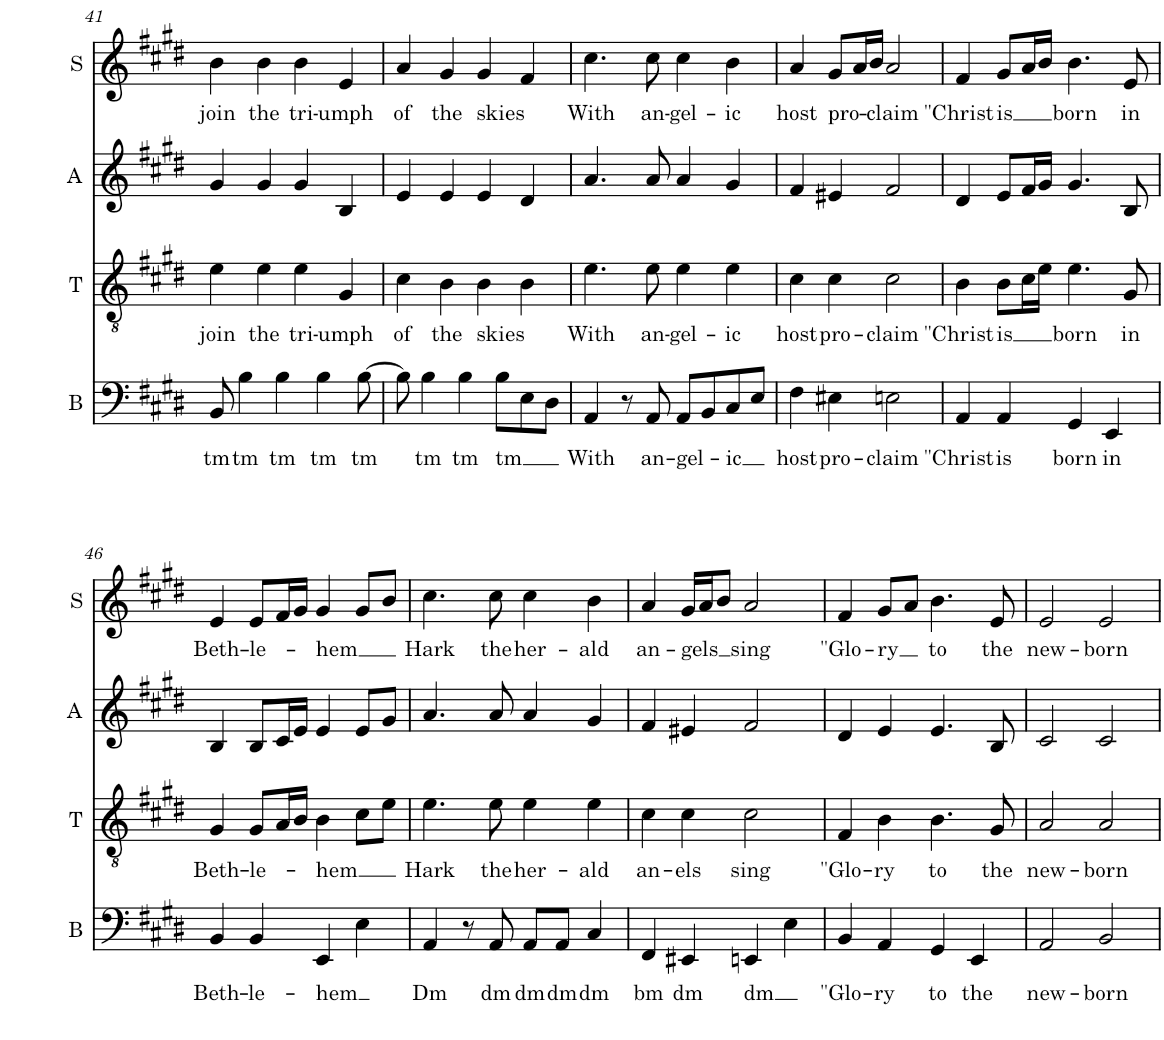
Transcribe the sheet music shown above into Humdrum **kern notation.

**kern	**text	**kern	**text	**kern	**kern	**text
*part4	*part4	*part3	*part3	*part2	*part1	*part1
*staff4	*staff4	*staff3	*staff3	*staff2	*staff1	*staff1
*I"Bass	*	*I"Tenor	*	*I"Alto	*I"Soprano	*
*I'B	*	*I'T	*	*I'A	*I'S	*
!!LO:PB:g=z
*clefF4	*	*clefGv2	*	*clefG2	*clefG2	*
*k[f#c#g#d#]	*	*k[f#c#g#d#]	*	*k[f#c#g#d#]	*k[f#c#g#d#]	*
*M4/4	*	*M4/4	*	*M4/4	*M4/4	*
=41	=41	=41	=41	=41	=41	=41
!	!LO:LY:b	!	!LO:LY:b	!	!	!LO:LY:b
8BB/	tm	4e\	join	4g#/	4b\	join
!	!LO:LY:b	!	!	!	!	!
4B\	tm	.	.	.	.	.
!	!	!	!LO:LY:b	!	!	!LO:LY:b
.	.	4e\	the	4g#/	4b\	the
!	!LO:LY:b	!	!	!	!	!
4B\	tm	.	.	.	.	.
!	!	!	!LO:LY:b	!	!	!LO:LY:b
.	.	4e\	tri-	4g#/	4b\	tri-
!	!LO:LY:b	!	!	!	!	!
4B\	tm	.	.	.	.	.
!	!	!	!LO:LY:b	!	!	!LO:LY:b
.	.	4G#/	-umph	4B/	4e/	-umph
!	!LO:LY:b	!	!	!	!	!
[8B\	tm	.	.	.	.	.
=42	=42	=42	=42	=42	=42	=42
!	!	!	!LO:LY:b	!	!	!LO:LY:b
8B\]	.	4c#\	of	4e/	4a/	of
!	!LO:LY:b	!	!	!	!	!
4B\	tm	.	.	.	.	.
!	!	!	!LO:LY:b	!	!	!LO:LY:b
.	.	4B\	the	4e/	4g#/	the
!	!LO:LY:b	!	!	!	!	!
4B\	tm	.	.	.	.	.
!	!	!	!LO:LY:b	!	!	!LO:LY:b
.	.	4B\	skies	4e/	4g#/	skies
!	!LO:LY:b	!	!	!	!	!
8B\L	tm	.	.	.	.	.
8E\	.	4B\	.	4d#/	4f#/	.
8D#\J	.	.	.	.	.	.
=43	=43	=43	=43	=43	=43	=43
!	!LO:LY:b	!	!LO:LY:b	!	!	!LO:LY:b
4AA/	With	4.e\	With	4.a/	4.cc#\	With
8r	.	.	.	.	.	.
!	!LO:LY:b	!	!LO:LY:b	!	!	!LO:LY:b
8AA/	an-	8e\	an-	8a/	8cc#\	an-
!	!LO:LY:b	!	!LO:LY:b	!	!	!LO:LY:b
8AA/L	-gel-	4e\	-gel-	4a/	4cc#\	-gel-
8BB/	.	.	.	.	.	.
!	!LO:LY:b	!	!LO:LY:b	!	!	!LO:LY:b
8C#/	-ic	4e\	-ic	4g#/	4b\	-ic
8E/J	.	.	.	.	.	.
=44	=44	=44	=44	=44	=44	=44
!	!LO:LY:b	!	!LO:LY:b	!	!	!LO:LY:b
4F#\	host	4c#\	host	4f#/	4a/	host
!	!LO:LY:b	!	!LO:LY:b	!	!	!LO:LY:b
4E#X\	pro-	4c#\	pro-	4e#X/	8g#/L	pro-
.	.	.	.	.	16a/L	.
.	.	.	.	.	16b/JJ	.
!	!LO:LY:b	!	!LO:LY:b	!	!	!LO:LY:b
2En\	-claim	2c#\	-claim	2f#/	2a/	-claim
=45	=45	=45	=45	=45	=45	=45
!	!LO:LY:b	!	!LO:LY:b	!	!	!LO:LY:b
4AA/	"Christ	4B\	"Christ	4d#/	4f#/	"Christ
!	!LO:LY:b	!	!LO:LY:b	!	!	!LO:LY:b
4AA/	is	8B\L	is	8e/L	8g#/L	is
.	.	16c#\L	.	16f#/L	16a/L	.
.	.	16e\JJ	.	16g#/JJ	16b/JJ	.
!	!LO:LY:b	!	!LO:LY:b	!	!	!LO:LY:b
4GG#/	born	4.e\	born	4.g#/	4.b\	born
!	!LO:LY:b	!	!	!	!	!
4EE/	in	.	.	.	.	.
!	!	!	!LO:LY:b	!	!	!LO:LY:b
.	.	8G#/	in	8B/	8e/	in
!!LO:LB:g=z
=46	=46	=46	=46	=46	=46	=46
!	!LO:LY:b	!	!LO:LY:b	!	!	!LO:LY:b
4BB/	Beth-	4G#/	Beth-	4B/	4e/	Beth-
!	!LO:LY:b	!	!LO:LY:b	!	!	!LO:LY:b
4BB/	-le-	8G#/L	-le-	8B/L	8e/L	-le-
.	.	16A/L	.	16c#/L	16f#/L	.
.	.	16B/JJ	.	16e/JJ	16g#/JJ	.
!	!LO:LY:b	!	!LO:LY:b	!	!	!LO:LY:b
4EE/	-hem	4B\	-hem	4e/	4g#/	-hem
4E\	.	8c#\L	.	8e/L	8g#/L	.
.	.	8e\J	.	8g#/J	8b/J	.
=47	=47	=47	=47	=47	=47	=47
!	!LO:LY:b	!	!LO:LY:b	!	!	!LO:LY:b
4AA/	Dm	4.e\	Hark	4.a/	4.cc#\	Hark
8r	.	.	.	.	.	.
!	!LO:LY:b	!	!LO:LY:b	!	!	!LO:LY:b
8AA/	dm	8e\	the	8a/	8cc#\	the
!	!LO:LY:b	!	!LO:LY:b	!	!	!LO:LY:b
8AA/L	dm	4e\	her-	4a/	4cc#\	her-
!	!LO:LY:b	!	!	!	!	!
8AA/J	dm	.	.	.	.	.
!	!LO:LY:b	!	!LO:LY:b	!	!	!LO:LY:b
4C#/	dm	4e\	-ald	4g#/	4b\	-ald
=48	=48	=48	=48	=48	=48	=48
!	!LO:LY:b	!	!LO:LY:b	!	!	!LO:LY:b
4FF#/	bm	4c#\	an-	4f#/	4a/	an-
!	!LO:LY:b	!	!LO:LY:b	!	!	!LO:LY:b
4EE#X/	dm	4c#\	-els	4e#X/	16g#/LL	-gels
.	.	.	.	.	16a/J	.
.	.	.	.	.	8b/J	.
!	!LO:LY:b	!	!LO:LY:b	!	!	!LO:LY:b
4EEn/	dm	2c#\	sing	2f#/	2a/	sing
4E\	.	.	.	.	.	.
=49	=49	=49	=49	=49	=49	=49
!	!LO:LY:b	!	!LO:LY:b	!	!	!LO:LY:b
4BB/	"Glo-	4F#/	"Glo-	4d#/	4f#/	"Glo-
!	!LO:LY:b	!	!LO:LY:b	!	!	!LO:LY:b
4AA/	-ry	4B\	-ry	4e/	8g#/L	-ry
.	.	.	.	.	8a/J	.
!	!LO:LY:b	!	!LO:LY:b	!	!	!LO:LY:b
4GG#/	to	4.B\	to	4.e/	4.b\	to
!	!LO:LY:b	!	!	!	!	!
4EE/	the	.	.	.	.	.
!	!	!	!LO:LY:b	!	!	!LO:LY:b
.	.	8G#/	the	8B/	8e/	the
=50	=50	=50	=50	=50	=50	=50
!	!LO:LY:b	!	!LO:LY:b	!	!	!LO:LY:b
2AA/	new-	2A/	new-	2c#/	2e/	new-
!	!LO:LY:b	!	!LO:LY:b	!	!	!LO:LY:b
2BB/	-born	2A/	-born	2c#/	2e/	-born
=	=	=	=	=	=	=
*-	*-	*-	*-	*-	*-	*-
